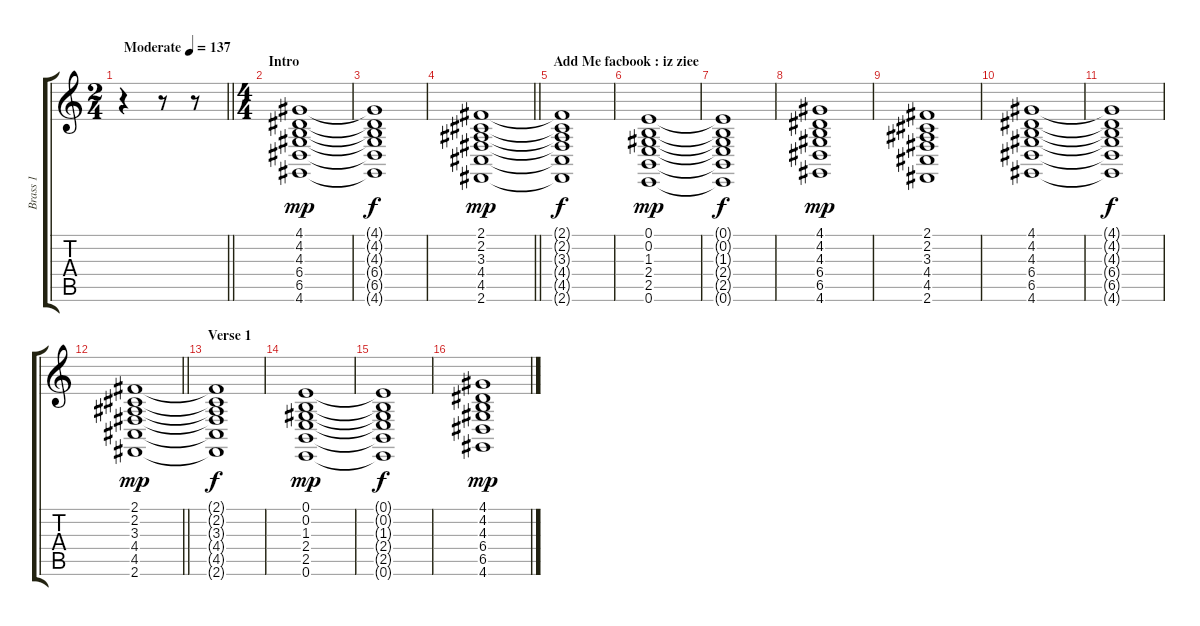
\track ("Brass 1" "Brass 1") {instrument synthbrass1}
\staff {score tabs}
\tuning (E4 B3 G3 D3 A2 E2) {hide}
\ts (2 4)
\tempo (137 "Moderate")
\clef g2
\barLineRight lightlight
\ks c
r.4{dy mp instrument synthbrass1} r.8 r.8 |
\ts (4 4)
\section ("" "Intro")
(4.1 4.2 4.3 6.4 6.5 4.6).1 |
(4.1{t} 4.2{t} 4.3{t} 6.4{t} 6.5{t} 4.6{t}).1{dy f} |
\barLineRight lightlight
(2.1 2.2 3.3 4.4 4.5 2.6).1{dy mp} |
\section ("" "Add Me facbook : iz ziee")
(2.1{t} 2.2{t} 3.3{t} 4.4{t} 4.5{t} 2.6{t}).1{dy f} |
(0.1 0.2 1.3 2.4 2.5 0.6).1{dy mp} |
(0.1{t} 0.2{t} 1.3{t} 2.4{t} 2.5{t} 0.6{t}).1{dy f} |
(4.1 4.2 4.3 6.4 6.5 4.6).1{dy mp} |
(2.1 2.2 3.3 4.4 4.5 2.6).1 |
(4.1 4.2 4.3 6.4 6.5 4.6).1 |
(4.1{t} 4.2{t} 4.3{t} 6.4{t} 6.5{t} 4.6{t}).1{dy f} |
\barLineRight lightlight
(2.1 2.2 3.3 4.4 4.5 2.6).1{dy mp} |
\section ("" "Verse 1")
(2.1{t} 2.2{t} 3.3{t} 4.4{t} 4.5{t} 2.6{t}).1{dy f} |
(0.1 0.2 1.3 2.4 2.5 0.6).1{dy mp} |
(0.1{t} 0.2{t} 1.3{t} 2.4{t} 2.5{t} 0.6{t}).1{dy f} |
(4.1 4.2 4.3 6.4 6.5 4.6).1{dy mp}
